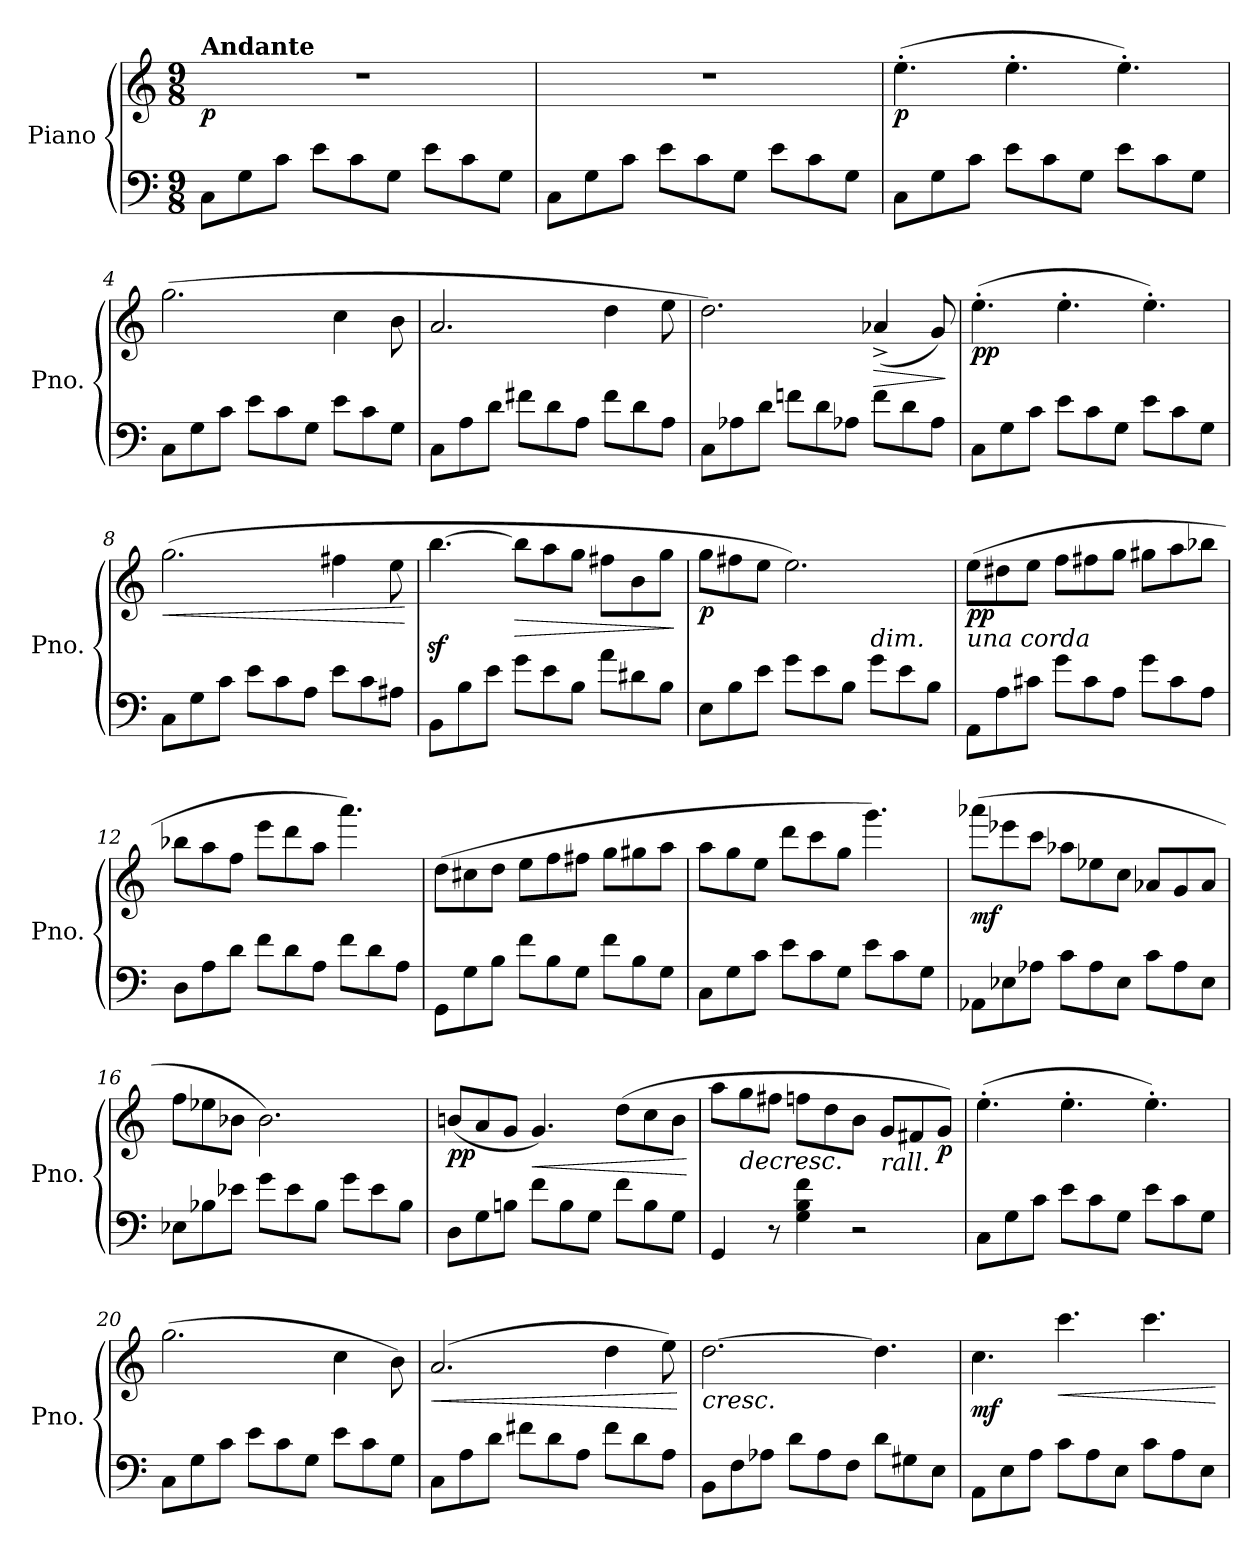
**kern	**kern	**dynam
*part1	*part1	*part1
*staff2	*staff1	*staff1/2
*I"Piano	*	*
*I'Pno.	*	*
*clefF4	*clefG2	*
*k[]	*k[]	*
*M9/8	*M9/8	*
*MM132	*MM132	*
=1	=1	=1
!	!LO:TX:a:B:t=Andante	!
!	!	!LO:DY:b
8C\L	8%9r	p
8G\	.	.
8c\J	.	.
8e\L	.	.
8c\	.	.
8G\J	.	.
8e\L	.	.
8c\	.	.
8G\J	.	.
=2	=2	=2
8C\L	8%9r	.
8G\	.	.
8c\J	.	.
8e\L	.	.
8c\	.	.
8G\J	.	.
8e\L	.	.
8c\	.	.
8G\J	.	.
=3	=3	=3
!	!	!LO:DY:b
8C\L	(>4.ee'\	p
8G\	.	.
8c\J	.	.
8e\L	4.ee'\	.
8c\	.	.
8G\J	.	.
8e\L	4.ee'\)	.
8c\	.	.
8G\J	.	.
=4	=4	=4
8C\L	(>2.gg\	.
8G\	.	.
8c\J	.	.
8e\L	.	.
8c\	.	.
8G\J	.	.
8e\L	4cc\	.
8c\	.	.
8G\J	8b\	.
!!LO:LB:g=z
=5	=5	=5
8C\L	2.a/	.
8A\	.	.
8d\J	.	.
8f#X\L	.	.
8d\	.	.
8A\J	.	.
8f#\L	4dd\	.
8d\	.	.
8A\J	8ee\	.
=6	=6	=6
8C\L	2.dd\)	.
8A-X\	.	.
8d\J	.	.
8fn\L	.	.
8d\	.	.
8A-X\J	.	.
!	!	!LO:HP:b
8f\L	(<4a-X^/	>
8d\	.	.
8A-\J	8g/)	.
.	.	]
=7	=7	=7
!	!	!LO:DY:b
8C\L	(>4.ee'\	pp
8G\	.	.
8c\J	.	.
8e\L	4.ee'\	.
8c\	.	.
8G\J	.	.
8e\L	4.ee'\)	.
8c\	.	.
8G\J	.	.
=8	=8	=8
!	!	!LO:HP:b
8C\L	(>2.gg\	<
8G\	.	.
8c\J	.	.
8e\L	.	.
8c\	.	.
8A\J	.	.
8e\L	4ff#X\	.
8c\	.	.
8A#X\J	8ee\	.
.	.	[
!!LO:LB:g=z
=9	=9	=9
8BB\L	[4.bbz<\	.
8B\	.	.
8e\J	.	.
!	!	!LO:HP:b
8g\L	8bb\L]	>
8e\	8aa\	.
8B\J	8gg\J	.
8a\L	8ff#X\L	.
8d#X\	8b\	.
8B\J	8gg\J	.
.	.	]
=10	=10	=10
!	!	!LO:DY:b
8E\L	8gg\L	p
8B\	8ff#X\	.
8e\J	8ee\J	.
8g\L	2.ee\)	.
8e\	.	.
8B\J	.	.
!LO:TX:a:i:t=dim.	!	!
8g\L	.	.
8e\	.	.
8B\J	.	.
=11	=11	=11
!	!LO:TX:b:i:t=una corda	!
!	!	!LO:DY:b
8AA\L	(>8ee\L	pp
8A\	8dd#X\	.
8c#X\J	8ee\J	.
8g\L	8ff\L	.
8c#\	8ff#X\	.
8A\J	8gg\J	.
8g\L	8gg#X\L	.
8c#\	8aa\	.
8A\J	8bb-X\J	.
=12	=12	=12
8D\L	8bb-X\L	.
8A\	8aa\	.
8d\J	8ff\J	.
8f\L	8eee\L	.
8d\	8ddd\	.
8A\J	8aa\J	.
8f\L	4.aaa\)	.
8d\	.	.
8A\J	.	.
!!LO:LB:g=z
=13	=13	=13
8GG\L	(>8dd\L	.
8G\	8cc#X\	.
8B\J	8dd\J	.
8f\L	8ee\L	.
8B\	8ff\	.
8G\J	8ff#X\J	.
8f\L	8gg\L	.
8B\	8gg#X\	.
8G\J	8aa\J	.
=14	=14	=14
8C\L	8aa\L	.
8G\	8gg\	.
8c\J	8ee\J	.
8e\L	8ddd\L	.
8c\	8ccc\	.
8G\J	8gg\J	.
8e\L	4.ggg\)	.
8c\	.	.
8G\J	.	.
=15	=15	=15
!	!	!LO:DY:b
8AA-X\L	(>8aaa-X\L	mf
8E-X\	8eee-X\	.
8A-X\J	8ccc\J	.
8c\L	8aa-X\L	.
8A-\	8ee-X\	.
8E-\J	8cc\J	.
8c\L	8a-X/L	.
8A-\	8g/	.
8E-\J	8a-/J	.
=16	=16	=16
8E-X\L	8ff\L	.
8B-X\	8ee-X\	.
8e-X\J	8b-X\J	.
8g\L	2.b-\)	.
8e-\	.	.
8B-\J	.	.
8g\L	.	.
8e-\	.	.
8B-\J	.	.
!!LO:LB:g=z
=17	=17	=17
!	!	!LO:DY:b
8D\L	(<8bn/L	pp
8G\	8a/	.
8Bn\J	8g/J	.
!	!	!LO:HP:b
8f\L	4.g/)	<
8B\	.	.
8G\J	.	.
8f\L	(>8dd\L	.
8B\	8cc\	.
8G\J	8b\J	.
.	.	[
=18	=18	=18
4GG/	8aa\L	.
!	!	!LO:HP:b
.	8gg\	>
8r	8ff#X\J	.
4G\ 4B\ 4f\	8ffn\L	.
.	8dd\	.
2r	8b\J	.
!	!LO:TX:b:i:t=rall.	!
.	8g/L	.
.	8f#X/	.
!	!	!LO:DY:b
.	8g/J)	p
.	.	]
=19	=19	=19
8C\L	(>4.ee'\	.
8G\	.	.
8c\J	.	.
8e\L	4.ee'\	.
8c\	.	.
8G\J	.	.
8e\L	4.ee'\)	.
8c\	.	.
8G\J	.	.
=20	=20	=20
8C\L	(>2.gg\	.
8G\	.	.
8c\J	.	.
8e\L	.	.
8c\	.	.
8G\J	.	.
8e\L	4cc\	.
8c\	.	.
8G\J	8b\)	.
!!LO:LB:g=z
=21	=21	=21
!	!	!LO:HP:b
8C\L	(>2.a/	<
8A\	.	.
8d\J	.	.
8f#X\L	.	.
8d\	.	.
8A\J	.	.
8f#\L	4dd\	.
8d\	.	.
8A\J	8ee\)	.
.	.	[
=22	=22	=22
!	!LO:TX:b:i:t=cresc.	!
8BB\L	[2.dd\	.
8F\	.	.
8A-X\J	.	.
8d\L	.	.
8A-\	.	.
8F\J	.	.
8d\L	4.dd\]	.
8G#X\	.	.
8E\J	.	.
=23	=23	=23
!	!	!LO:DY:b
8AA\L	4.cc\	mf
8E\	.	.
8A\J	.	.
!	!	!LO:HP:b
8c\L	4.ccc\	<
8A\	.	.
8E\J	.	.
8c\L	4.ccc\	.
8A\	.	.
8E\J	.	.
.	.	[
=	=	=
*-	*-	*-
